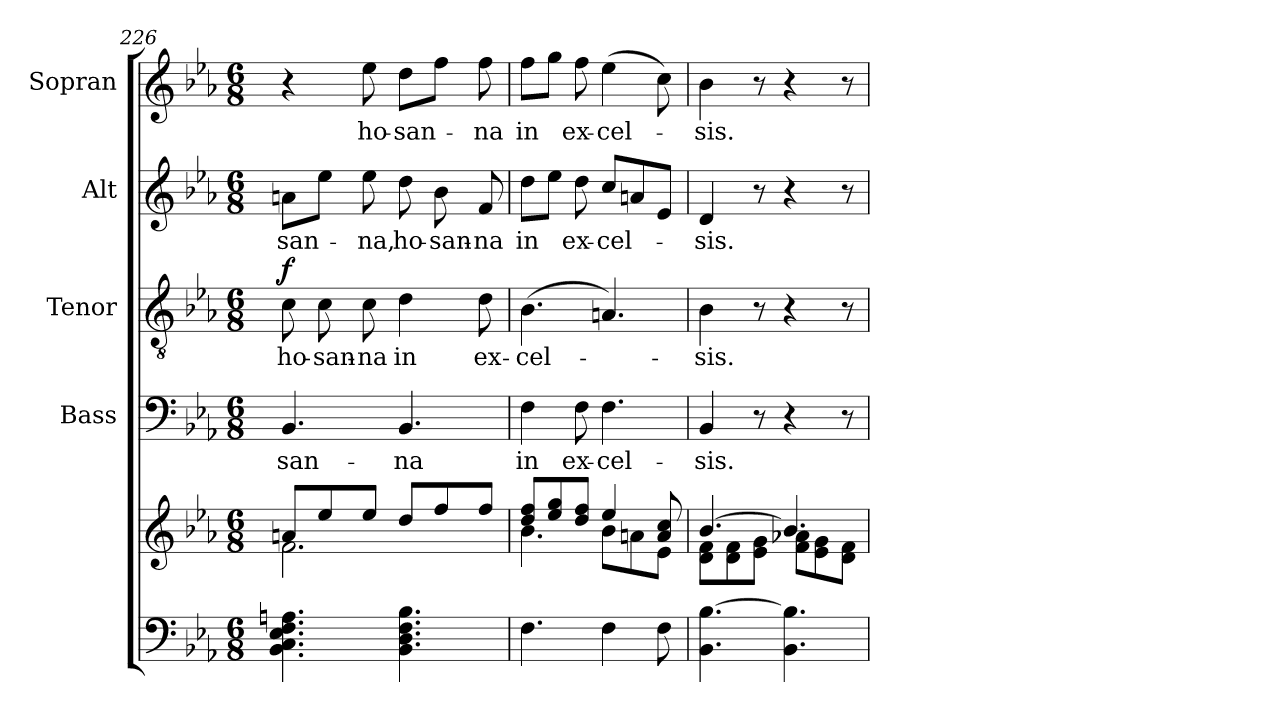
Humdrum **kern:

**kern	**kern	**kern	**text	**kern	**text	**dynam	**kern	**text	**kern	**text
*part5	*part5	*part4	*part4	*part3	*part3	*part3	*part2	*part2	*part1	*part1
*staff6	*staff5	*staff4	*staff4	*staff3	*staff3	*staff3	*staff2	*staff2	*staff1	*staff1
*	*	*I"Bass	*	*I"Tenor	*	*	*I"Alt	*	*I"Sopran	*
*	*	*I'B.	*	*I'T.	*	*	*I'A.	*	*I'S.	*
!!LO:PB:g=z
*clefF4	*clefG2	*clefF4	*	*clefGv2	*	*	*clefG2	*	*clefG2	*
*k[b-e-a-]	*k[b-e-a-]	*k[b-e-a-]	*	*k[b-e-a-]	*	*	*k[b-e-a-]	*	*k[b-e-a-]	*
*E-:	*E-:	*E-:	*	*E-:	*	*	*E-:	*	*E-:	*
*M6/8	*M6/8	*M6/8	*	*M6/8	*	*	*M6/8	*	*M6/8	*
=226	=226	=226	=226	=226	=226	=226	=226	=226	=226	=226
*	*^	*	*	*	*	*	*	*	*	*
!	!	!	!	!LO:LY:b	!	!LO:LY:b	!LO:DY:a	!	!LO:LY:b	!	!
4.BB-\ 4.C\ 4.E-\ 4.F\ 4.An\	8an/L	2.f\	4.BB-/	-san-	8c\	ho-	f	8an\L	-san-	4r	.
!	!	!	!	!	!	!LO:LY:b	!	!	!	!	!
.	8ee-/	.	.	.	8c\	-san-	.	8ee-\J	.	.	.
!	!	!	!	!	!	!LO:LY:b	!	!	!LO:LY:b	!	!LO:LY:b
.	8ee-/J	.	.	.	8c\	-na	.	8ee-\	-na,	8ee-\	ho-
!	!	!	!	!LO:LY:b	!	!LO:LY:b	!	!	!LO:LY:b	!	!LO:LY:b
4.BB-\ 4.D\ 4.F\ 4.B-\	8dd/L	.	4.BB-/	-na	4d\	in	.	8dd\	ho-	8dd\L	-san-
!	!	!	!	!	!	!	!	!	!LO:LY:b	!	!
.	8ff/	.	.	.	.	.	.	8b-\	-san-	8ff\J	.
!	!	!	!	!	!	!LO:LY:b	!	!	!LO:LY:b	!	!LO:LY:b
.	8ff/J	.	.	.	8d\	ex-	.	8f/	-na	8ff\	-na
=227	=227	=227	=227	=227	=227	=227	=227	=227	=227	=227	=227
!	!	!	!	!LO:LY:b	!	!LO:LY:b	!	!	!LO:LY:b	!	!LO:LY:b
4.F\	8dd/ 8ff/L	4.b-\	4F\	in	(>4.B-\	-cel-	.	8dd\L	in	8ff\L	in
.	8ee-/ 8gg/	.	.	.	.	.	.	8ee-\J	.	8gg\J	.
!	!	!	!	!LO:LY:b	!	!	!	!	!LO:LY:b	!	!LO:LY:b
.	8dd/ 8ff/J	.	8F\	ex-	.	.	.	8dd\	ex-	8ff\	ex-
!	!	!	!	!LO:LY:b	!	!	!	!	!LO:LY:b	!	!LO:LY:b
4F\	4ee-/	8b-\L	4.F\	-cel-	4.An/)	.	.	8cc/L	-cel-	(>4ee-\	-cel-
.	.	8an\	.	.	.	.	.	8an/	.	.	.
8F\	8a/ 8cc/	8e-\J	.	.	.	.	.	8e-/J	.	8cc\)	.
=228	=228	=228	=228	=228	=228	=228	=228	=228	=228	=228	=228
!	!	!	!	!LO:LY:b	!	!LO:LY:b	!	!	!LO:LY:b	!	!LO:LY:b
4.BB-\ [4.B-\	[>4.b-/	8d\ 8f\L	4BB-/	-sis.	4B-\	-sis.	.	4d/	-sis.	4b-\	-sis.
.	.	8d\ 8f\	.	.	.	.	.	.	.	.	.
.	.	8e-\ 8g\J	8r	.	8r	.	.	8r	.	8r	.
4.BB-\ 4.B-\]	4.b-/]	8f\ 8a-X\L	4r	.	4r	.	.	4r	.	4r	.
.	.	8e-\ 8g\	.	.	.	.	.	.	.	.	.
.	.	8d\ 8f\J	8r	.	8r	.	.	8r	.	8r	.
*	*v	*v	*	*	*	*	*	*	*	*	*
=	=	=	=	=	=	=	=	=	=	=
*-	*-	*-	*-	*-	*-	*-	*-	*-	*-	*-
